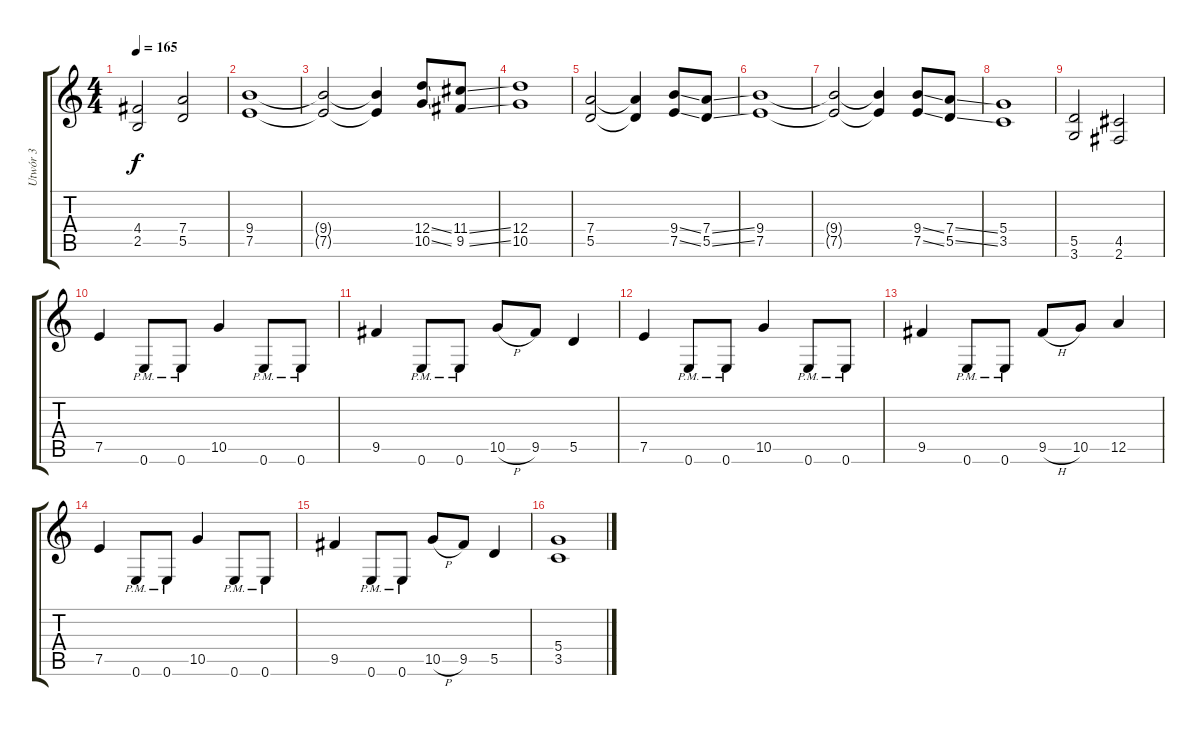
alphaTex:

\track ("Utwór 3" "Utwór 3") {instrument distortionguitar}
\staff {score tabs}
\tuning (E4 B3 G3 D3 A2 E2) {hide}
\ts (4 4)
\tempo 165
\clef g2
\ks c
(4.4 2.5).2{dy f} (7.4 5.5).2 |
(9.4 7.5).1 |
(9.4{t} 7.5{t}).2 (9.4{t} 7.5{t}).4 (12.4{ss} 10.5{ss}).8 (11.4{ss} 9.5{ss}).8 |
(12.4 10.5).1 |
(7.4 5.5).2 (7.4{t} 5.5{t}).4 (9.4{ss} 7.5{ss}).8 (7.4{ss} 5.5{ss}).8 |
(9.4 7.5).1 |
(9.4{t} 7.5{t}).2 (9.4{t} 7.5{t}).4 (9.4{ss} 7.5{ss}).8 (7.4{ss} 5.5{ss}).8 |
(5.4 3.5).1 |
(5.5 3.6).2 (4.5 2.6).2 |
7.5.4 0.6{pm}.8 0.6{pm}.8 10.5.4 0.6{pm}.8 0.6{pm}.8 |
9.5.4 0.6{pm}.8 0.6{pm}.8 10.5{h}.8 9.5.8 5.5.4 |
7.5.4 0.6{pm}.8 0.6{pm}.8 10.5.4 0.6{pm}.8 0.6{pm}.8 |
9.5.4 0.6{pm}.8 0.6{pm}.8 9.5{h}.8 10.5.8 12.5.4 |
7.5.4 0.6{pm}.8 0.6{pm}.8 10.5.4 0.6{pm}.8 0.6{pm}.8 |
9.5.4 0.6{pm}.8 0.6{pm}.8 10.5{h}.8 9.5.8 5.5.4 |
(5.4 3.5).1
